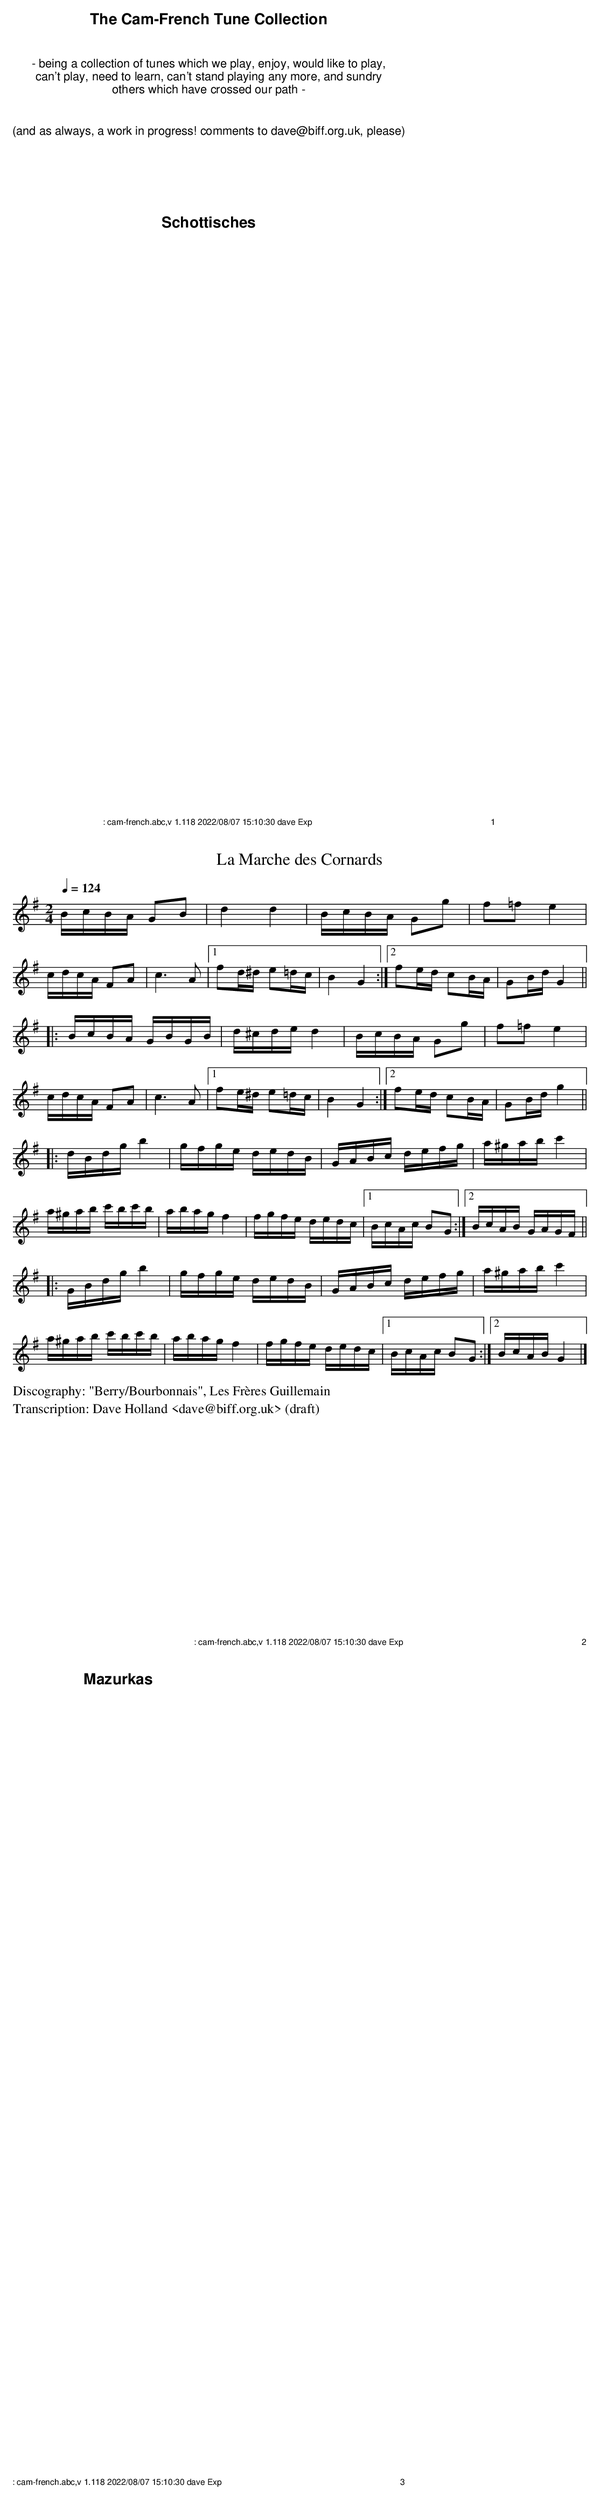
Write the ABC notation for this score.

X:1
T:La Marche des Cornards
M:2/4
L:1/8
Q:1/4=124
K:G
B/c/B/A/ GB | d2 d2 | B/c/B/A/ Gg | f=f e2 |
c/d/c/A/ FA | c3 A |1 fd/^d/ e=d/c/ | B2 G2 :|2 fe/d/ cB/A/ | GB/d/ G2 ||
|:B/c/B/A/ G/B/G/B/ | d/^c/d/e/ d2 | B/c/B/A/ Gg | f=f e2 |
c/d/c/A/ FA | c3 A |1 fe/^d/ e=d/c/ | B2 G2 :|2 fe/d/ cB/A/ | GB/d/ g2 ||
|:d/B/d/g/ b2 | g/f/g/e/ d/e/d/B/ | G/A/B/c/ d/e/f/g/ | a/^g/a/b/ c'2 |
a/^g/a/b/ c'/b/c'/b/ | a/b/a/g/ f2 | f/g/f/e/ d/e/d/c/ |1 B/c/A/c/ BG \
:|2 B/c/A/B/ G/A/G/F/ ||
|:G/B/d/g/ b2 | g/f/g/e/ d/e/d/B/ | G/A/B/c/ d/e/f/g/ | a/^g/a/b/ c'2 |
a/^g/a/b/ c'/b/c'/b/ | a/b/a/g/ f2 | f/g/f/e/ d/e/d/c/ |1 B/c/A/c/ BG \
:|2 B/c/A/B/ G2 |]
